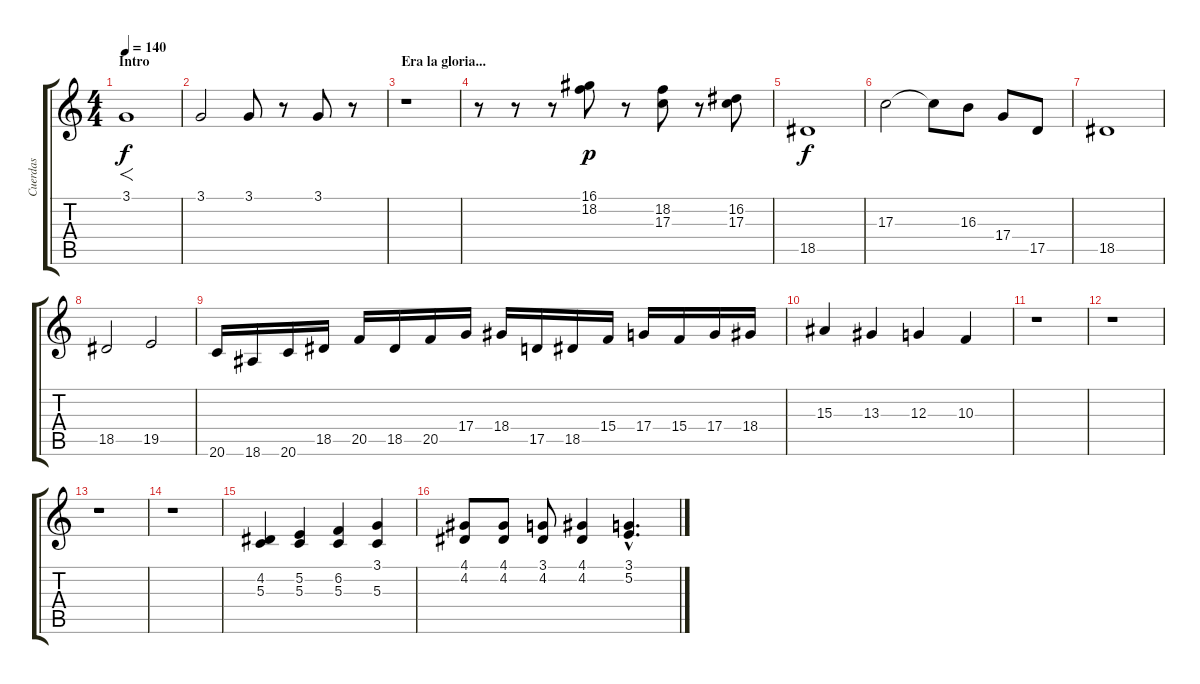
\track ("Cuerdas" "Cuerdas") {instrument stringensemble1}
\staff {score tabs}
\tuning (E4 B3 G3 D3 A2 E2) {hide}
\ts (4 4)
\section ("" "Intro")
\tempo 140
\clef g2
\ks c
3.1.1{f dy f instrument stringensemble1} |
3.1.2 3.1.8 r.8 3.1.8 r.8 |
\section ("" "Era la gloria...")
r.1 |
r.8 r.8 r.8 (16.1 18.2).8{dy p} r.8 (18.2 17.3).8 r.8 (16.2 17.3).8 |
18.5.1{dy f} |
17.3.2 17.3{t}.8 16.3.8 17.4.8 17.5.8 |
18.5.1 |
18.5.2 19.5.2 |
20.6.16 18.6.16 20.6.16 18.5.16 20.5.16 18.5.16 20.5.16 17.4.16 18.4.16 17.5.16 18.5.16 15.4.16 17.4.16 15.4.16 17.4.16 18.4.16 |
15.3.4 13.3.4 12.3.4 10.3.4 |
r.1 |
r.1 |
r.1 |
r.1 |
(4.2 5.3).4 (5.2 5.3).4 (6.2 5.3).4 (3.1 5.3).4 |
(4.1 4.2).8 (4.1 4.2).8 (3.1 4.2).8 (4.1 4.2).4 (3.1{hac} 5.2{hac}).4{d}
